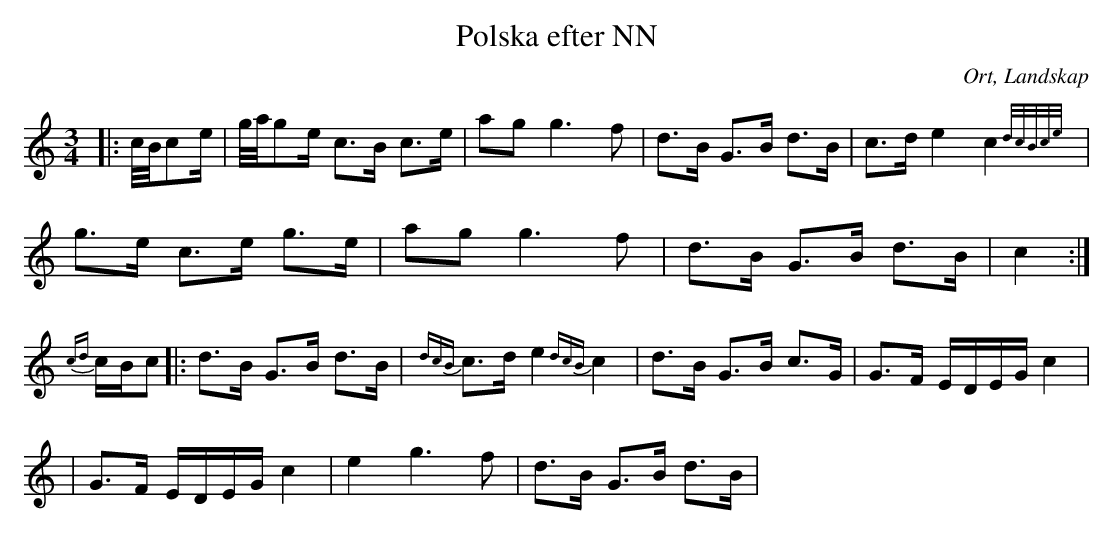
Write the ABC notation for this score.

X:1
T:Polska efter NN
O:Ort, Landskap
M:3/4
L:1/8
K:C
|:c//B//ce/|g//a//ge/ c>B c>e|ag g3 f|d>B G>B d>B|c>d e2 c2{(6d/c/B/c/e/}|
g>e c>e g>e|ag g3 f|d>B G>B d>B|c2:|
 {cd}c/B/c |:d>B G>B d>B|{dcB}c>d e2 {dcB}c2|d>B G>B c>G|G>F E/D/E/G/ c2|
 |G>F E/D/E/G/ c2|e2 g3 f|d>B G>B d>B|
